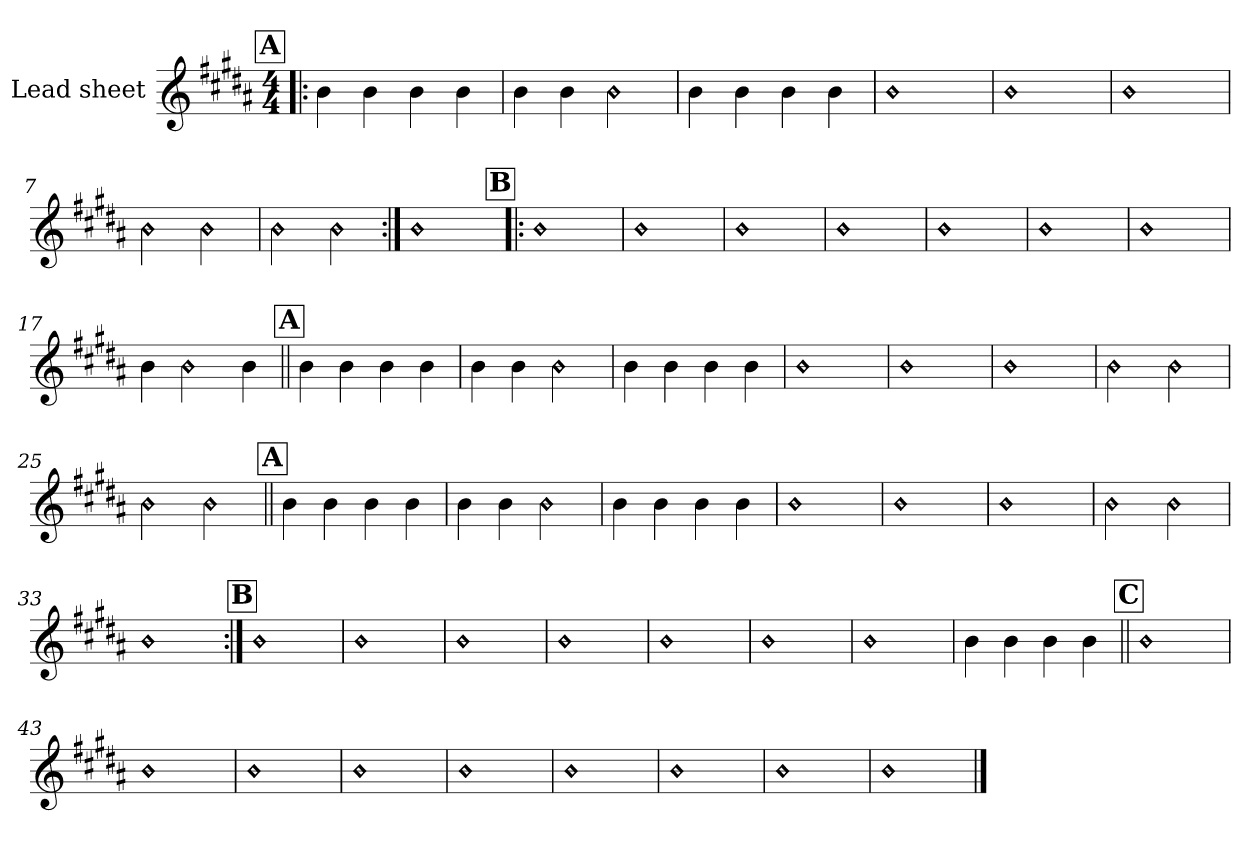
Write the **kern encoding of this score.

**kern
*part1
*staff1
*I"Lead sheet
*clefG2
*k[f#c#g#d#a#]
*B:
*M4/4
!!LO:REH:place=s1:a:t=A
=1!|:
4b\
4b\
4b\
4b\
=2
4b\
4b\
!LO:N:head=diamond
2b
=3
4b\
4b\
4b\
4b\
=4
!LO:N:head=diamond
1b
!!LO:LB:g=z
=5
!LO:N:head=diamond
1b
=6
!LO:N:head=diamond
1b
=7
!LO:N:head=diamond
2b
!LO:N:head=diamond
2b
=8
!LO:N:head=diamond
2b
!LO:N:head=diamond
2b
!!LO:LB:g=z
=9:|!
!LO:N:head=diamond
1b
!!LO:REH:place=s1:a:t=B
=10!|:
!LO:N:head=diamond
1b
=11
!LO:N:head=diamond
1b
=12
!LO:N:head=diamond
1b
!!LO:LB:g=z
=13
!LO:N:head=diamond
1b
=14
!LO:N:head=diamond
1b
=15
!LO:N:head=diamond
1b
=16
!LO:N:head=diamond
1b
!!LO:LB:g=z
=17
4b\
!LO:N:head=diamond
2b
4b\
!!LO:REH:place=s1:a:t=A
=18||
4b\
4b\
4b\
4b\
=19
4b\
4b\
!LO:N:head=diamond
2b
=20
4b\
4b\
4b\
4b\
!!LO:LB:g=z
=21
!LO:N:head=diamond
1b
=22
!LO:N:head=diamond
1b
=23
!LO:N:head=diamond
1b
=24
!LO:N:head=diamond
2b
!LO:N:head=diamond
2b
!!LO:LB:g=z
=25
!LO:N:head=diamond
2b
!LO:N:head=diamond
2b
!!LO:REH:place=s1:a:t=A
=26||
4b\
4b\
4b\
4b\
=27
4b\
4b\
!LO:N:head=diamond
2b
=28
4b\
4b\
4b\
4b\
!!LO:LB:g=z
=29
!LO:N:head=diamond
1b
=30
!LO:N:head=diamond
1b
=31
!LO:N:head=diamond
1b
=32
!LO:N:head=diamond
2b
!LO:N:head=diamond
2b
!!LO:LB:g=z
=33
!LO:N:head=diamond
1b
!!LO:REH:place=s1:a:t=B
=34:|!
!LO:N:head=diamond
1b
=35
!LO:N:head=diamond
1b
=36
!LO:N:head=diamond
1b
!!LO:LB:g=z
=37
!LO:N:head=diamond
1b
=38
!LO:N:head=diamond
1b
=39
!LO:N:head=diamond
1b
=40
!LO:N:head=diamond
1b
!!LO:LB:g=z
=41
4b\
4b\
4b\
4b\
!!LO:REH:place=s1:a:t=C
=42||
!LO:N:head=diamond
1b
=43
!LO:N:head=diamond
1b
=44
!LO:N:head=diamond
1b
!!LO:LB:g=z
=45
!LO:N:head=diamond
1b
=46
!LO:N:head=diamond
1b
=47
!LO:N:head=diamond
1b
=48
!LO:N:head=diamond
1b
!!LO:LB:g=z
=49
!LO:N:head=diamond
1b
=50
!LO:N:head=diamond
1b
==
*-
